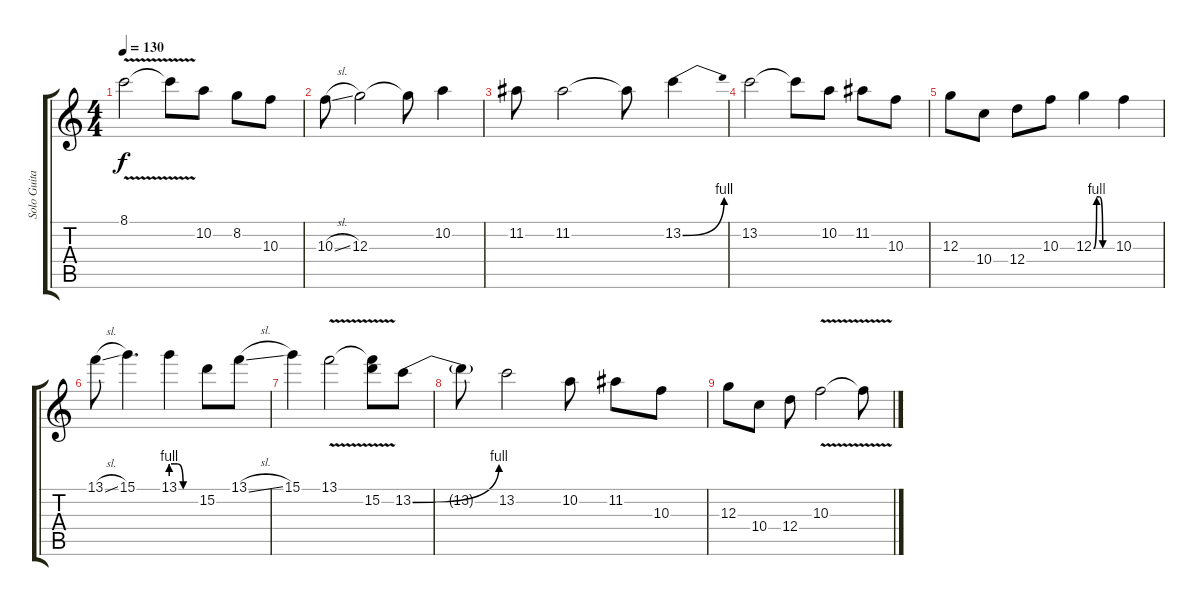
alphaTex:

\track ("Solo Guitar" "Solo Guita") {instrument overdrivenguitar}
\staff {score tabs}
\tuning (E4 B3 G3 D3 A2 E2) {hide}
\ts (4 4)
\tempo 130
\clef g2
\ks c
8.1{v}.2{dy f} 8.1{t}.8 10.2.8 8.2.8 10.3.8 |
10.3{sl}.8 12.3.2 12.3{t}.8 10.2.4 |
11.2.8 11.2.2 11.2{t}.8 13.2{be (bend 0 0 60 4)}.4 |
13.2.2 13.2{t}.8 10.2.8 11.2.8 10.3.8 |
12.3.8 10.4.8 12.4.8 10.3.8 12.3{be (custom 0 0 10 4 20 4 30 0 60 0)}.4 10.3.4 |
13.1{sl}.8 15.1.4{d} 13.1{be (custom 0 4 15 4 30 0 60 0)}.4 15.2.8 13.1{sl}.8 |
15.1.4 13.1{v}.2 (13.1{t} 15.2).8 13.2{be (bend 0 0 60 4)}.8 |
13.2{t}.8 13.2.2 10.2.8 11.2.8 10.3.8 |
12.3.8 10.4.8 12.4.8 10.3{v}.2 10.3{t}.8
